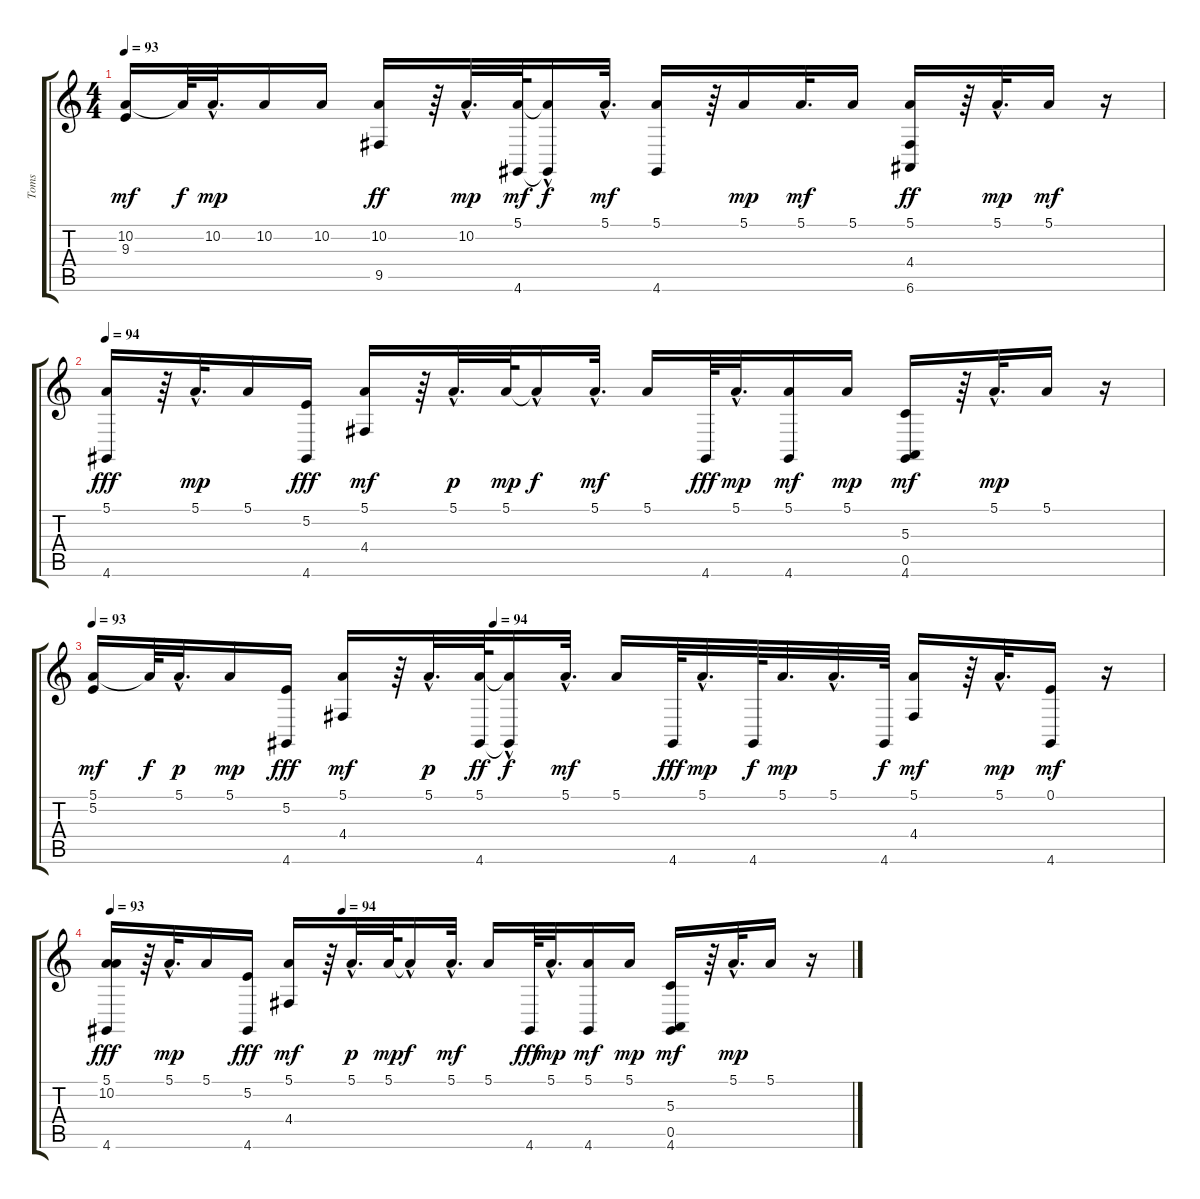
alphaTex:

\track ("Toms" "Toms") {instrument woodblock}
\staff {score tabs}
\tuning (E4 B3 G3 D3 A2 E2) {hide}
\ts (4 4)
\tempo 93
\clef g2
\ks c
(10.2 9.3).16{dy mf} 10.2{t}.64{dy f} 10.2{hac}.32{d dy mp} 10.2.16 10.2.16 (10.2 9.5).16{dy ff} r.64 10.2{hac}.32{d dy mp} (5.1 4.6).64{dy mf} (5.1{hac t} 4.6{hac t}).16{dy f} 5.1{hac}.32{d dy mf} (5.1 4.6).16 r.64 5.1.16{dy mp} 5.1.32{d dy mf} 5.1.16 (5.1 4.4 6.6).16{dy ff} r.64 5.1{hac}.32{d dy mp} 5.1.16{dy mf} r.16 |
\tempo 94
(5.1 4.6).16{dy fff} r.64 5.1{hac}.32{d dy mp} 5.1.16 (5.2 4.6).16{dy fff} (5.1 4.4).16{dy mf} r.64 5.1{hac}.32{d dy p} 5.1.64{dy mp} 5.1{hac t}.16{dy f} 5.1{hac}.32{d dy mf} 5.1.16 4.6.64{dy fff} 5.1{hac}.32{d dy mp} (5.1 4.6).16{dy mf} 5.1.16{dy mp} (5.3 0.5 4.6).16{dy mf} r.64 5.1{hac}.32{d dy mp} 5.1.16 r.16 |
\tempo 93
\tempo (94 0.375)
(5.1 5.2).16{dy mf} 5.1{t}.64{dy f} 5.1{hac}.32{d dy p} 5.1.16{dy mp} (5.2 4.6).16{dy fff} (5.1 4.4).16{dy mf} r.64 5.1{hac}.32{d dy p} (5.1 4.6).64{dy ff} (5.1{hac t} 4.6{hac t}).16{dy f} 5.1{hac}.32{d dy mf} 5.1.16 4.6.64{dy fff} 5.1{hac}.32{d dy mp} 4.6.64{dy f} 5.1.32{d dy mp} 5.1{hac}.32{d} 4.6.64{dy f} (5.1 4.4).16{dy mf} r.64 5.1{hac}.32{d dy mp} (0.1 4.6).16{dy mf} r.16 |
\tempo 93
\tempo (94 0.3125)
(5.1 10.2 4.6).16{dy fff} r.64 5.1{hac}.32{d dy mp} 5.1.16 (5.2 4.6).16{dy fff} (5.1 4.4).16{dy mf} r.64 5.1{hac}.32{d dy p} 5.1.64{dy mp} 5.1{hac t}.16{dy f} 5.1{hac}.32{d dy mf} 5.1.16 4.6.64{dy fff} 5.1{hac}.32{d dy mp} (5.1 4.6).16{dy mf} 5.1.16{dy mp} (5.3 0.5 4.6).16{dy mf} r.64 5.1{hac}.32{d dy mp} 5.1.16 r.16
